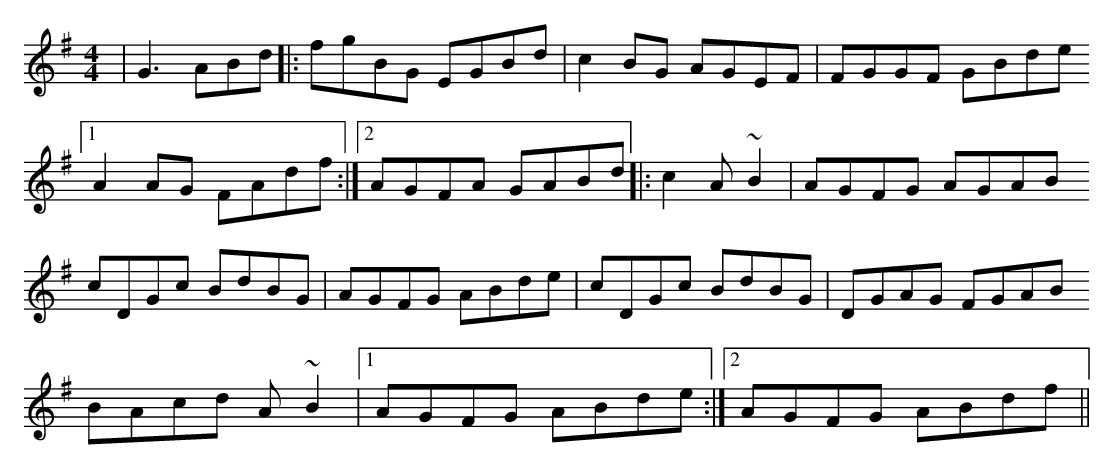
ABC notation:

X:1
M:4/4
K:G
|G3ABd|:fgBG EGBd|c2BG AGEF|FGGF GBde
[1 A2AG FAdf:|2 AGFA GABd|:c2A~B2|AGFG AGAB
cDGc BdBG|AGFG ABde|cDGc BdBG|DGAG FGAB
BAcd A~B2|1 AGFG ABde:|2 AGFG ABdf||
